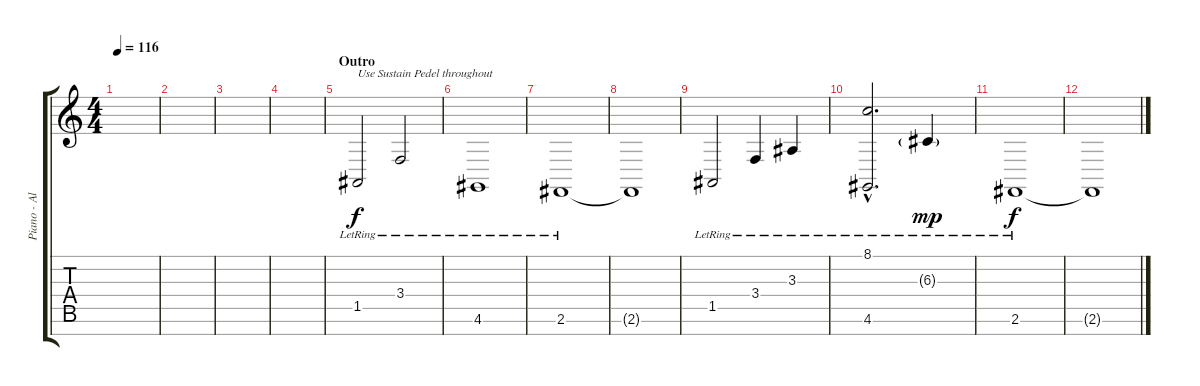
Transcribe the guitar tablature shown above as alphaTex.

\track ("Piano - Alex Staropoli" "Piano - Al") {instrument acousticgrandpiano}
\staff {score tabs}
\tuning (E4 B3 G3 D3 A2 E2 B1) {hide}
\ts (4 4)
\tempo 116
\clef g2
\ks c
|
|
|
|
\section ("" "Outro")
1.5{lr}.2{txt "Use Sustain Pedel throughout"} 3.4{lr}.2 |
4.6{lr}.1 |
2.6{lr}.1 |
2.6{t}.1 |
1.5{lr}.2 3.4{lr}.4 3.3{lr}.4 |
(8.1{hac lr} 4.6{hac lr}).2{d} 6.3{g lr}.4{dy mp} |
2.6{lr}.1{dy f} |
2.6{t}.1
